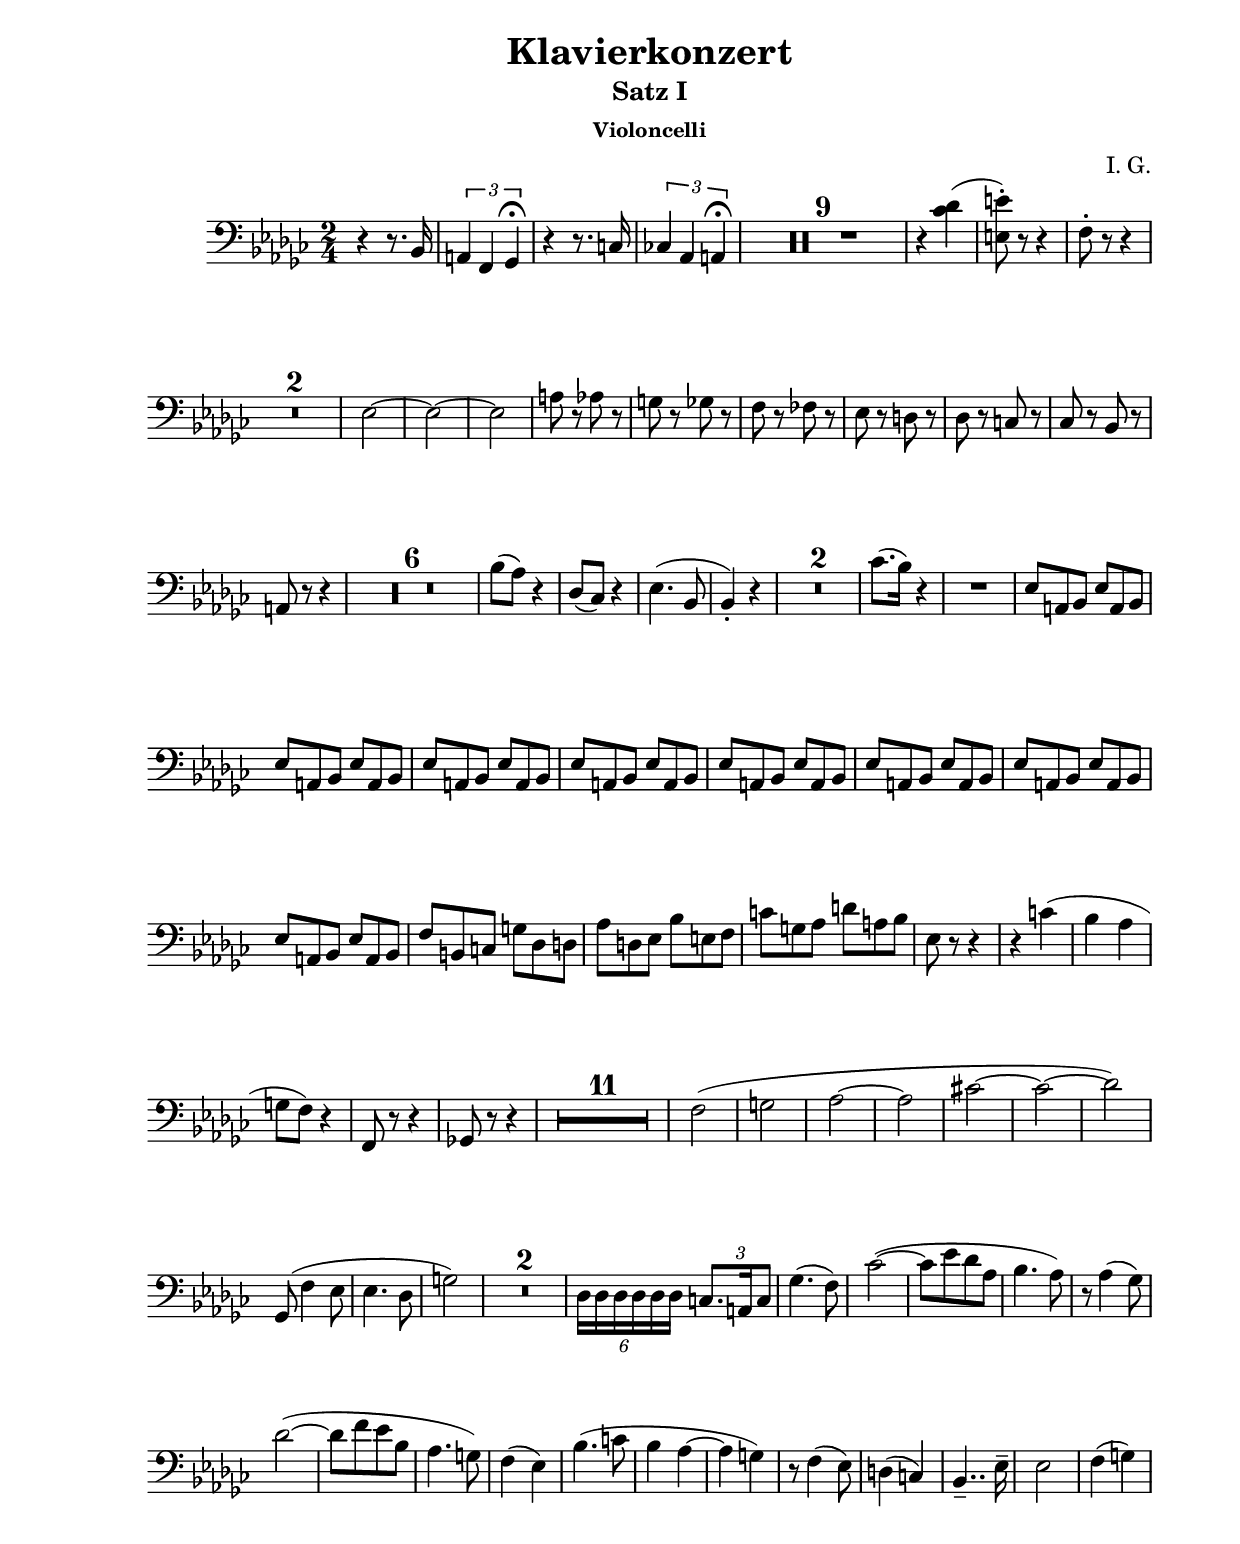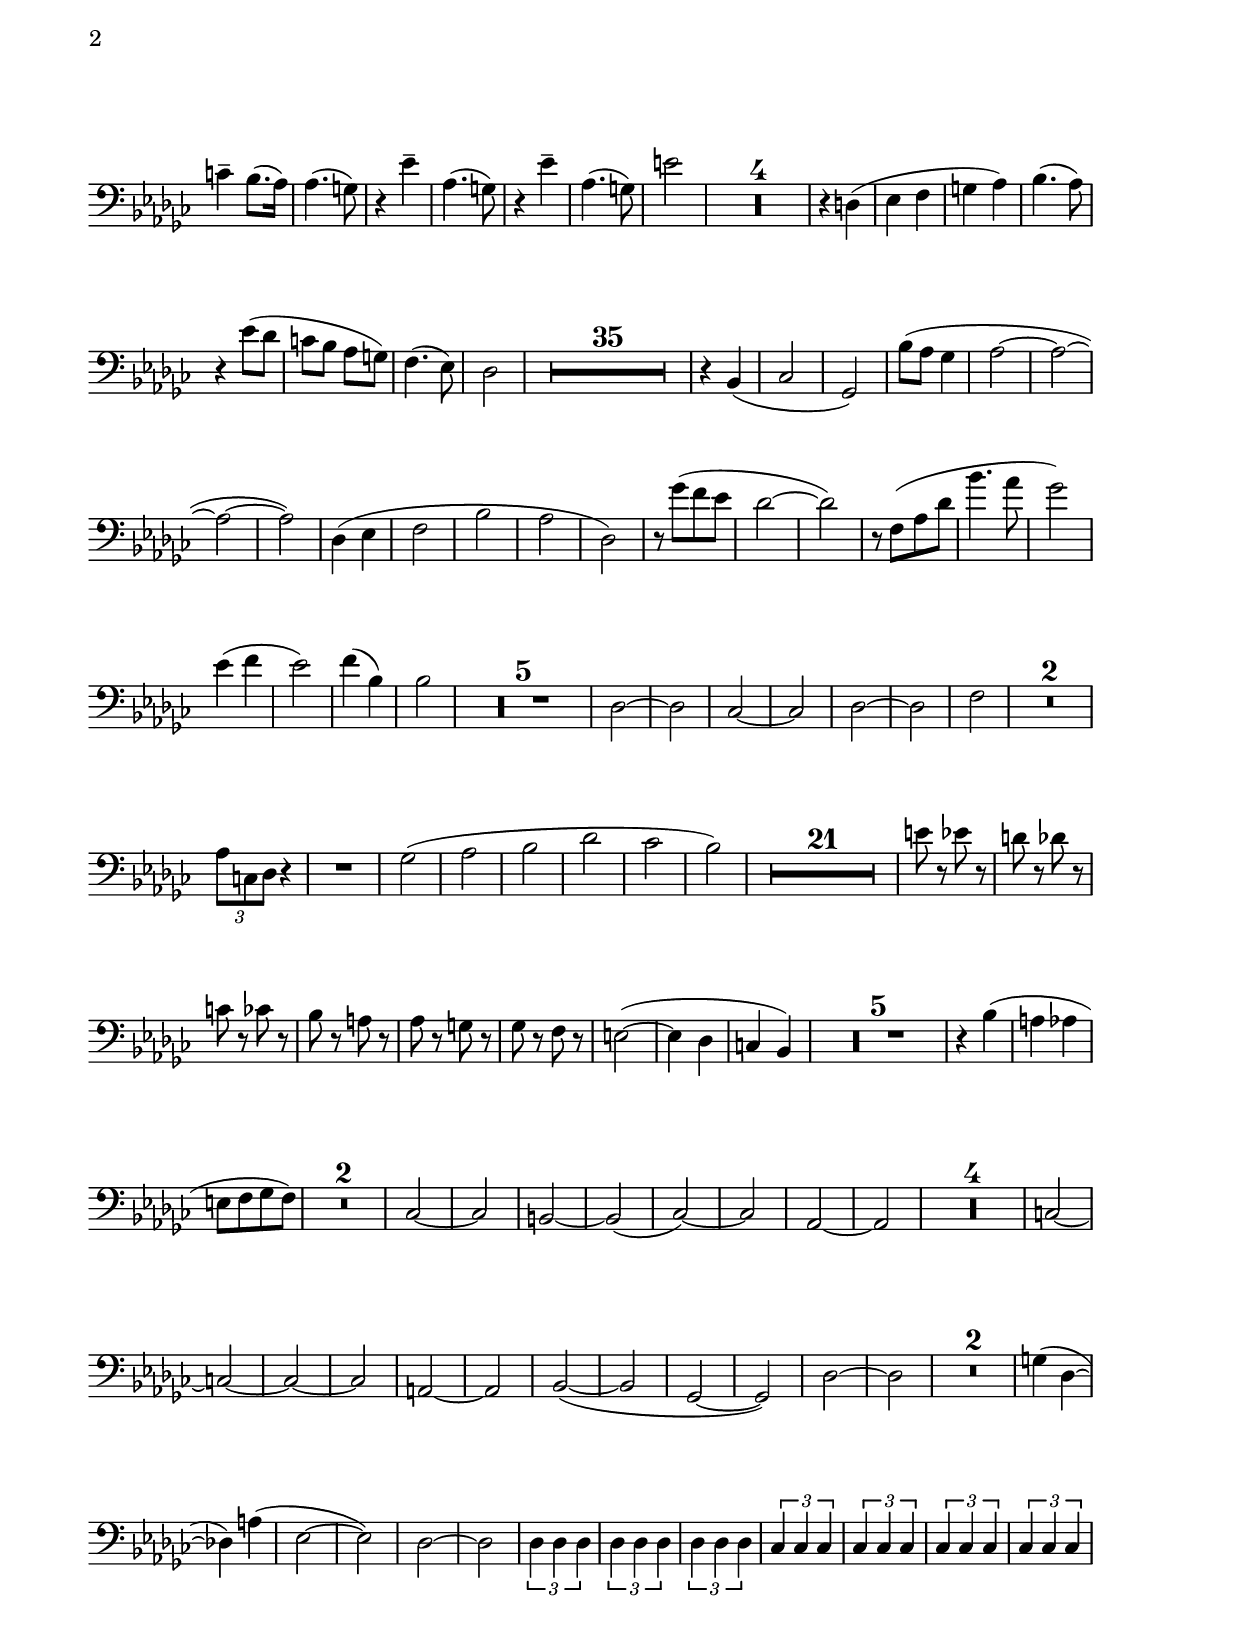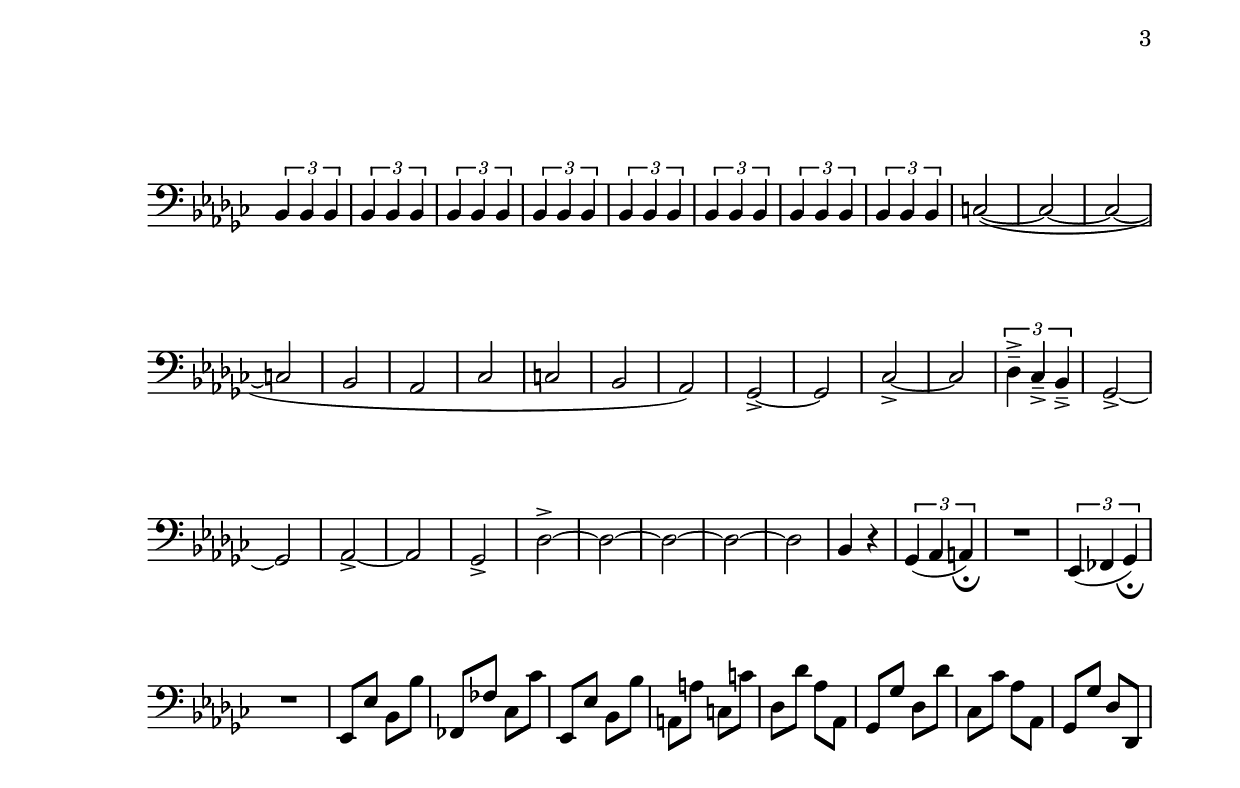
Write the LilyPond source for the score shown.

\version "2.19.15"
%\version "2.18.0"

\language "deutsch"

\header {
  title = "Klavierkonzert"
  subtitle = "Satz I"
  subsubtitle = "Violoncelli"
  composer = "I. G."
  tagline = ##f
}

\paper {
  #(set-paper-size "a4")
  top-system-spacing.basic-distance = #25
  top-markup-spacing.basic-distance = #8
  markup-system-spacing.basic-distance = #26
  system-system-spacing.basic-distance = #20
  last-bottom-spacing.basic-distance = #25
  two-sided = ##t
  inner-margin = 25
  outer-margin = 15
}

\layout {  
  indent = 10
  \context {
    \Score
    %\override BarNumber.break-visibility = ##(#f #t #t)
    \remove "Bar_number_engraver"
  }
}

\version "2.19.15"
%\version "2.18.0"

\language "deutsch"

vcMusic = \relative es {
  \clef bass
  \time 2/4
  \key es \minor
  \set Score.skipBars = ##t
  r4 r8. b16 \times 2/3{a4 f ges\fermata}
  r4 r8. c16 \times 2/3{ces!4 as a\fermata}
  R2*9 r4 <ces' des>(<e, e'>8-.) r r4 f8-. r r4
  R2*2 es2~ es~ es
  a8 r as r g r ges r f r fes r es r d r des r c r ces r b r a r r4
  R2*6 b'8( as) r4 des,8( ces) r4 es4.( b8 b4-.) r4 R2*2
  ces'8.( b16) r4 R2
  \override TupletNumber.transparent = ##t
  \override TupletBracket.bracket-visibility = #'if-no-beam
  \repeat unfold 16 {\times 2/3{es,8 a, b}}
  \set tupletSpannerDuration = #(ly:make-moment 2 8)
  \times 2/3 {
    f'8 h, c g' des d as' d, es b' e, f c' g as d a b
  }
  es,8 r r4 r c'( b as g8 f) r4 f,8 r r4 ges!8 r r4 R2*11
  <<
    {
      \override NoteColumn.ignore-collision = ##t
      \stemDown
      f'2( g as~ as cis~ cis~ \hideNotes cis)
    }
    \\
    {
      s2*6 \unHideNotes des2
    }
  >>
  ges,,8( f'4 es8 es4. des8 g2) R2*2
  \override TupletNumber.transparent = ##f
  \times 4/6 {des16 des des des des des}  \times 2/3 {c8. a16 c8}
  ges'4.( f8) ces'2~( ces8[ es des as] b4. as8) r as4( ges8)
  des'2~( des8[ f es b] as4. g8) f4( es) b'4.( c8 b4 as~ as g)
  r8 f4( es8) d4( c) b4..-- es16-- es2 f4( g) c-- b8.( as16)
  as4.( g8) r4 es'-- as,4.( g8) r4 es'-- as,4.( g8) e'2 R2*4
  r4 d,( es f g as) b4.( as8) r4 es'8( des c b as g) f4.( es8) des2  R2*35
  \set Staff.beatStructure = #'( 4)
  r4 b( ces2 ges) b'8( as ges4 as2~ as~ as~ as)
  des,4( es f2 b as des,) r8 ges'( f es des2~ des)
  r8 f,( as des b'4. as8 ges2) es4( f es2) f4( b,) b2 R2*5 des,2~ des
  ces~ ces des~ des f R2*2 \times 2/3{as8 c, des} r4 R2
  ges2( as b des ces b) R2*21
  e8 r es r d r des r c r ces r b r a r as r g r ges r f r e2~( e4 des c b) R2*5
  r4 b'( a as e8 f ges f) R2*2 ces2~ ces h~ h( ces)~ ces as~ as
  R2*4 c2~ c~ c~ c a~ a b~( b ges~ ges) des'~ des R2*2
  g4( des~ des!) a'( es2~ es) des~ des
  \set tupletSpannerDuration = #(ly:make-moment 2 4)
  \repeat unfold 3 {\times 2/3{des4 des des}}
  \repeat unfold 4 {\times 2/3{ces4 ces ces}}
  \repeat unfold 8 {\times 2/3{b4 b b}} c2~( c~ c~ c b as
  ces c b as) ges->~ ges ces->~ ces
  \times 2/3 {des4---> ces---> b--->} ges2->~ ges as->~ as
  ges-> des'->~ des~ des~ des~ des b4 r
  \times 2/3{ges4( as a)_\fermata} R2
  \times 2/3{es4( fes ges)_\fermata} R2
  \set Staff.beatStructure = #'( 1 4)
  es8 es' b b' fes, fes' ces ces' es,, es' b b' a, a' c, c' des, des' as as,
  ges ges' des des' ces, ces' as as, ges ges' des des,
}


\score {
  \new Staff \vcMusic
}